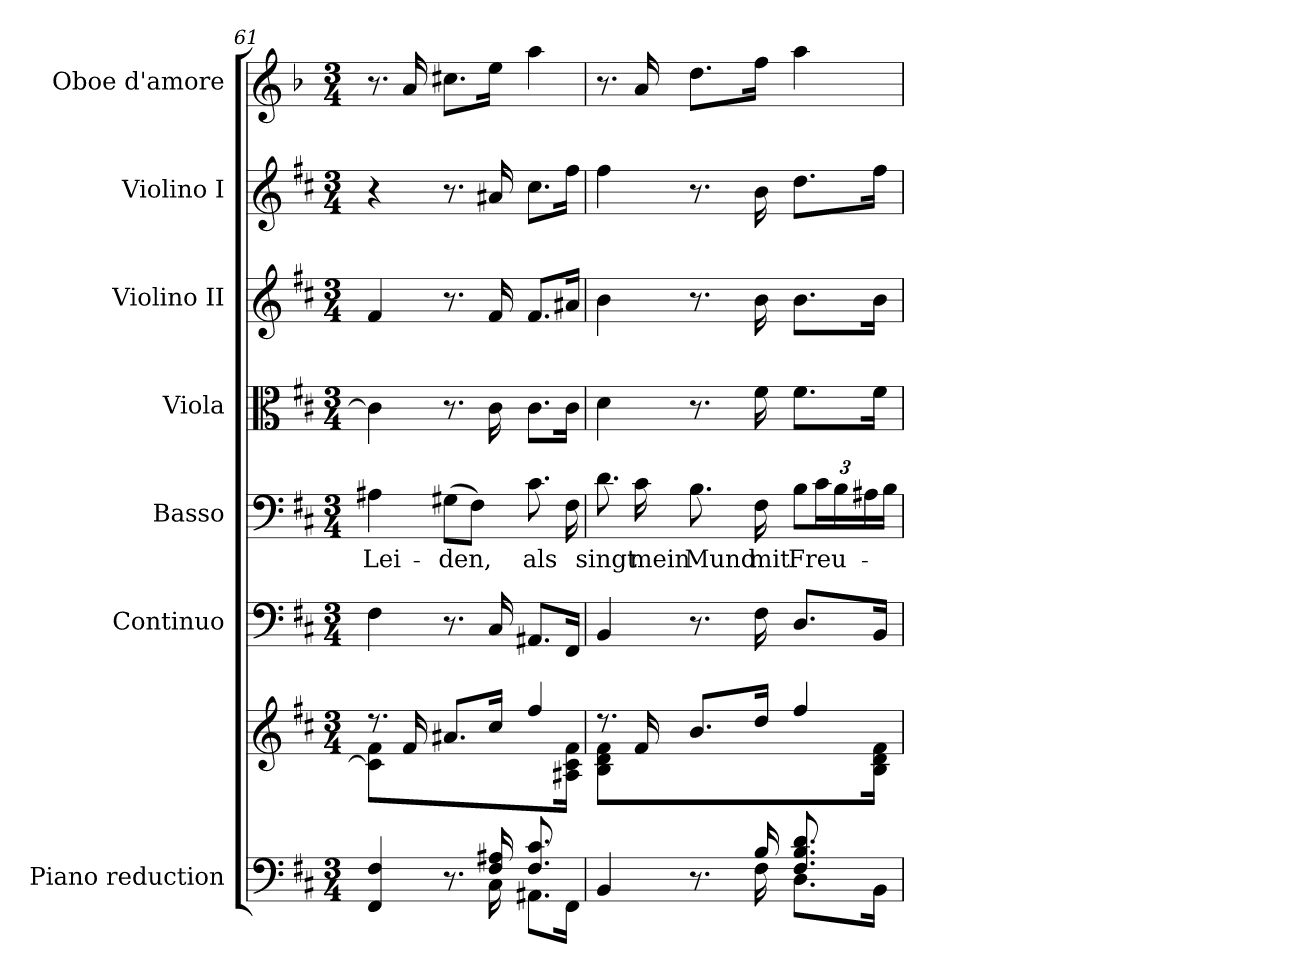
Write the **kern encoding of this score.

**kern	**kern	**dynam	**kern	**kern	**text	**kern	**kern	**dynam	**kern	**dynam	**kern	**dynam
*part7	*part7	*part7	*part6	*part5	*part5	*part4	*part3	*part3	*part2	*part2	*part1	*part1
*staff8	*staff7	*staff7/8	*staff6	*staff5	*staff5	*staff4	*staff3	*staff3	*staff2	*staff2	*staff1	*staff1
*I"Piano reduction	*	*	*I"Continuo	*I"Basso	*	*I"Viola	*I"Violino II	*	*I"Violino I	*	*I"Oboe d'amore	*
*I'Pno	*	*	*	*	*	*	*	*	*	*	*I'Ob	*
*clefF4	*clefG2	*	*clefF4	*clefF4	*	*clefC3	*clefG2	*	*clefG2	*	*clefG2	*
*	*	*	*	*	*	*	*	*	*	*	*ITrd2c3	*
*k[f#c#]	*k[f#c#]	*	*k[f#c#]	*k[f#c#]	*	*k[f#c#]	*k[f#c#]	*	*k[f#c#]	*	*k[f#c#]	*
*M3/4	*M3/4	*	*M3/4	*M3/4	*	*M3/4	*M3/4	*	*M3/4	*	*M3/4	*
=61	=61	=61	=61	=61	=61	=61	=61	=61	=61	=61	=61	=61
*^	*^	*	*	*	*	*	*	*	*	*	*	*
!	!	!	!	!	!	!	!LO:LY:b	!	!	!	!	!	!	!
4..ryy	4FF#/ 4F#/	8.r	4c#\] 4f#\	.	4F#\	4A#X\	Lei-	4c#\]	4f#/	.	4r	.	8.r	.
!	!	!	!	!LO:DY:b	!	!	!	!	!	!	!	!	!	!
!	!	!	!	!LO:DY:n=1:b	!	!	!	!	!	!	!	!	!	!LO:DY:b
!	!	!	!	!	!	!	!	!	!	!	!	!	!	!LO:DY:n=1:b
.	.	16f#/	.	other-dynamics f	.	.	.	.	.	.	.	.	16f#/	other-dynamics f
!	!	!	!	!	!	!	!LO:LY:b	!	!	!	!	!	!	!
.	8.r	8.a#X/L	8.ryy	.	8.r	(>8G#X\L	-den,	8.r	8.r	.	8.r	.	8.a#X\L	.
.	.	.	.	.	.	8F#\J)	.	.	.	.	.	.	.	.
!	!	!	!	!	!	!	!	!	!	!LO:DY:b	!	!	!	!
!	!	!	!	!	!	!	!	!	!	!LO:DY:n=1:b	!	!LO:DY:b	!	!
!	!	!	!	!	!	!	!	!	!	!	!	!LO:DY:n=1:b	!	!
16F#/ 16A#X/	16C#\	16cc#/Jk	4ryy	.	16C#/	.	.	16c#\	16f#/	other-dynamics f	16a#X/	other-dynamics f	16cc#\Jk	.
!	!	!	!	!	!	!	!LO:LY:b	!	!	!	!	!	!	!
8.F#/ 8.c#/L	8.AA#X\L	4ff#/	.	.	8.AA#X/L	8.c#\	als	8.c#\L	8.f#/L	.	8.cc#\L	.	4ff#\	.
16ryy	16FF#\Jk	.	16A#X\ 16c#\ 16f#\Jk	.	16FF#/Jk	16F#\	.	16c#\Jk	16a#X/Jk	.	16ff#\Jk	.	.	.
=62	=62	=62	=62	=62	=62	=62	=62	=62	=62	=62	=62	=62	=62	=62
!	!	!	!	!	!	!	!LO:LY:b	!	!	!	!	!	!	!
4..ryy	4BB/	8.r	4B\ 4d\ 4f#\	.	4BB/	8.d\	singt	4d\	4b\	.	4ff#\	.	8.r	.
!	!	!	!	!	!	!	!LO:LY:b	!	!	!	!	!	!	!
.	.	16f#/	.	.	.	16c#\	mein	.	.	.	.	.	16f#/	.
!	!	!	!	!	!	!	!LO:LY:b	!	!	!	!	!	!	!
.	8.r	8.b/L	8.ryy	.	8.r	8.B\	Mund	8.r	8.r	.	8.r	.	8.b\L	.
!	!	!	!	!	!	!	!LO:LY:b	!	!	!	!	!	!	!
16B/	16F#\	16dd/Jk	4ryy	.	16F#\	16F#\	mit	16f#\	16b\	.	16b\	.	16dd\Jk	.
*	*	*	*	*	*	*Xbrackettup	*	*	*	*	*	*	*	*
!	!	!	!	!	!	!	!LO:LY:b	!	!	!	!	!	!	!
8.F#/ 8.B/ 8.d/L	8.D\L	4ff#/	.	.	8.D/L	12B\L	Freu-	8.f#\L	8.b\L	.	8.dd\L	.	4ff#\	.
.	.	.	.	.	.	24c#\L	.	.	.	.	.	.	.	.
.	.	.	.	.	.	24B\	.	.	.	.	.	.	.	.
.	.	.	.	.	.	24A#X\	.	.	.	.	.	.	.	.
16ryy	16BB\Jk	.	16B\ 16d\ 16f#\Jk	.	16BB/Jk	.	.	16f#\Jk	16b\Jk	.	16ff#\Jk	.	.	.
.	.	.	.	.	.	24B\JJ	.	.	.	.	.	.	.	.
*v	*v	*	*	*	*	*	*	*	*	*	*	*	*	*
*	*v	*v	*	*	*	*	*	*	*	*	*	*	*
=	=	=	=	=	=	=	=	=	=	=	=	=
*-	*-	*-	*-	*-	*-	*-	*-	*-	*-	*-	*-	*-
